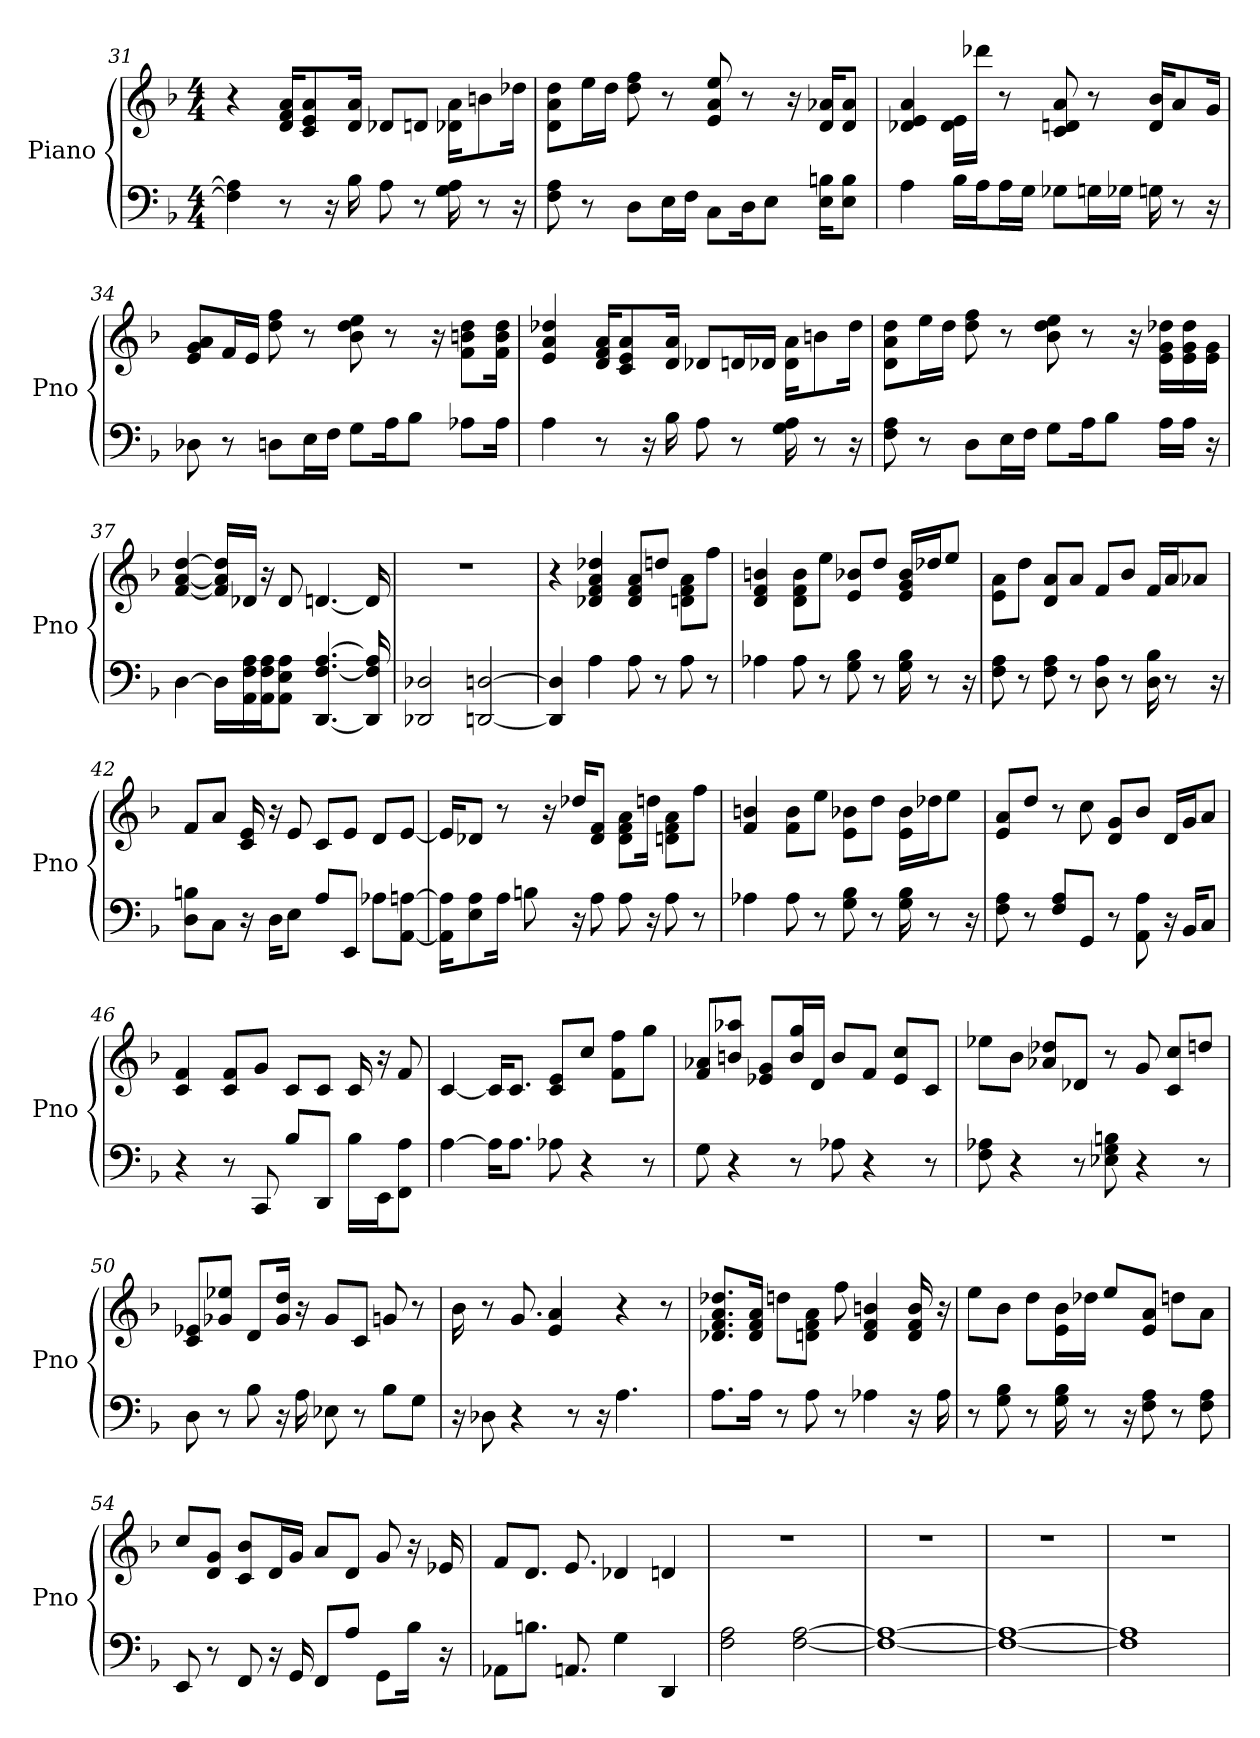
**kern	**kern
*part1	*part1
*staff2	*staff1
*I"Piano	*
*I'Pno	*
*clefF4	*clefG2
*k[b-]	*k[b-]
*F:	*F:
*M4/4	*M4/4
=31	=31
4F] 4A]	4r
8r	16a/ 16f/ 16d/KL
.	8a/ 8c/ 8e/
16r	.
16B-	16a/ 16d/Jk
8A	8d-/L
8r	8d/J
16G 16A	16a\ 16d-\KL
8r	8b\
16r	16dd-\Jk
=32	=32
8F 8A	8dd\ 8d\ 8a\L
8r	16ee\L
.	16dd\JJ
8D\L	8ff 8dd
16E\L	8r
16F\JJ	.
8C\L	8ee 8a 8e
16D\K	8r
8E\J	.
.	16r
16E\ 16B\KL	16d/ 16a-/KL
8B\ 8E\J	8d/ 8a-/J
=33	=33
4A	4a 4e 4d-
16B-\LL	16d-\ 16e\LL
16A\J	16ddd-\JJ
16A\L	8r
16G\JJ	.
8G-\L	8a 8d 8c
16G\L	8r
16G-\JJ	.
16G	16b-/ 16d/KL
8r	8a/
16r	16g/Jk
=34	=34
8D-	8a/ 8e/ 8g/L
8r	16f/L
.	16e/JJ
8D\L	8ff 8dd
16E\L	8r
16F\JJ	.
8G\L	8b- 8dd 8ee
16A\K	8r
8B-\J	.
.	16r
8A-\L	8b\ 8f\ 8dd\L
16A-\Jk	16b\ 16f\ 16dd\Jk
=35	=35
4A	4dd- 4e 4a
8r	16d/ 16f/ 16a/KL
.	8a/ 8e/ 8c/
16r	.
16B-	16a/ 16d/Jk
8A	8d-/L
8r	16d/L
.	16d-/JJ
16A 16G	16a\ 16d-\KL
8r	8b\
16r	16dd-\Jk
=36	=36
8F 8A	8a\ 8dd\ 8d\L
8r	16ee\L
.	16dd\JJ
8D\L	8dd 8ff
16E\L	8r
16F\JJ	.
8G\L	8b- 8dd 8ee
16A\K	8r
8B-\J	.
.	16r
16A\LL	16dd-\ 16g\ 16e\LL
16A\JJ	16e\ 16dd-\ 16g\
16r	16e\ 16g\JJ
=37	=37
[4D	[4a [4f [4dd
16D\LL]	16a]/ 16f]/ 16dd]/LL
16F\ 16AA\ 16A\J	16d-/JJ
16AA\ 16F\ 16A\K	16r
8E\ 8AA\ 8A\J	8d-
[4.F [4.DD [4.A	[4.d
16F] 16DD] 16A]	16d]
=38	=38
2DD- 2D-	1r
[2DD [2D	.
=39	=39
4DD] 4D]	4r
4A	4f 4dd- 4a 4d-
8A	8f/ 8a/ 8d-/L
8r	8dd/J
8A	8f\ 8a\ 8d\L
8r	8ff\J
=40	=40
4A-	4f 4b 4d
8A-	8f\ 8b\ 8d\L
8r	8ee\J
8B- 8G	8e/ 8b-/L
8r	8dd/J
16B- 16G	16e/ 16b-/ 16g/LL
8r	16dd-/J
.	8ee/J
16r	.
=41	=41
8F 8A	8a\ 8e\L
8r	8dd\J
8F 8A	8d/ 8a/L
8r	8a/J
8D 8A	8f/L
8r	8b-/J
16B- 16D	16f/LL
8r	16a/J
.	8a-/J
16r	.
=42	=42
8B\ 8D\L	8f/L
8C\J	8a/J
16r	16e 16c
16D\KL	16r
8E\J	8e
8A/L	8c/L
8EE/J	8e/J
8A-\L	8d/L
[8A\ [8AA\J	[8e/J
=43	=43
16A]\ 16AA]\KL	16e/KL]
8A\ 8E\	8d-/J
16A\Jk	8r
8B	.
.	16r
16r	16dd-/KL
8A	8d-/ 8f/J
8A	8a\ 8f\ 8d-\L
16r	16dd\Jk
8A	8f\ 8a\ 8d\L
8r	8ff\J
=44	=44
4A-	4f 4b
8A-	8b\ 8f\L
8r	8ee\J
8B- 8G	8b-\ 8e\L
8r	8dd\J
16G 16B-	16b-\ 16e\LL
8r	16dd-\J
.	8ee\J
16r	.
=45	=45
8F 8A	8e/ 8a/L
8r	8dd/J
8F/ 8A/L	8r
8GG/J	8cc
8r	8g/ 8d/L
8A 8AA	8b-/J
16r	16d/LL
16BB-/KL	16g/J
8C/J	8a/J
=46	=46
4r	4c 4f
8r	8f/ 8c/L
8CC	8g/J
8B-/L	8c/L
8DD/J	8c/J
16B-\LL	16c
16EE\J	16r
8FF\ 8A\J	8f
=47	=47
[4A	[4c
16A\KL]	16c/KL]
8.A\J	8.c/J
8A-	8e/ 8c/L
4r	8cc/J
.	8ff\ 8f\L
8r	8gg\J
=48	=48
8G	8a-/ 8f/L
4r	8aa-/ 8b/J
.	8g/ 8e-/L
8r	16gg/ 16b/L
.	16d/JJ
8A-	8b/L
4r	8f/J
.	8cc/ 8e-/L
8r	8c/J
=49	=49
8A- 8F	8ee-\L
4r	8b-\J
.	8dd-/ 8a-/L
8r	8d-/J
8E- 8B 8G	8r
4r	8g
.	8c/ 8cc/L
8r	8dd/J
=50	=50
8D	8e-/ 8c/L
8r	8g-/ 8ee-/J
8B-	8d/L
16r	16dd/ 16g-/Jk
16A	16r
8E-	8g-/L
8r	8c/J
8B-\L	8g
8G\J	8r
=51	=51
16r	16b-
8D-	8r
4r	8.g
.	4e 4a
8r	.
16r	.
4.A	4r
.	8r
=52	=52
8.A\L	8.f/ 8.dd-/ 8.a/ 8.d-/L
16A\Jk	16a/ 16f/ 16d-/Jk
8r	8dd\L
8A	8d\ 8f\ 8a\J
8r	8ff
4A-	4b 4d 4f
16r	16b 16d 16f
16A-	16r
=53	=53
8r	8ee\L
8B- 8G	8b-\J
8r	8dd\L
16G 16B-	16b-\ 16e\L
8r	16dd-\JJ
.	8ee/L
16r	.
8F 8A	8a/ 8e/J
8r	8dd\L
8F 8A	8a\J
=54	=54
8EE	8cc/L
8r	8g/ 8d/J
8FF	8b-/ 8c/L
16r	16d/L
16GG	16g/JJ
8FF/L	8a/L
8A/J	8d/J
8GG\L	8g
16B-\Jk	16r
16r	16e-
=55	=55
8AA-\L	8f/L
8.B\J	8.d/J
8.AA	8.e
4G	4d-
4DD	4d
=56	=56
2F 2A	1r
[2F [2A	.
=57	=57
1F_ 1A_	1r
=58	=58
1F_ 1A_	1r
=59	=59
1F] 1A]	1r
=	=
*-	*-
